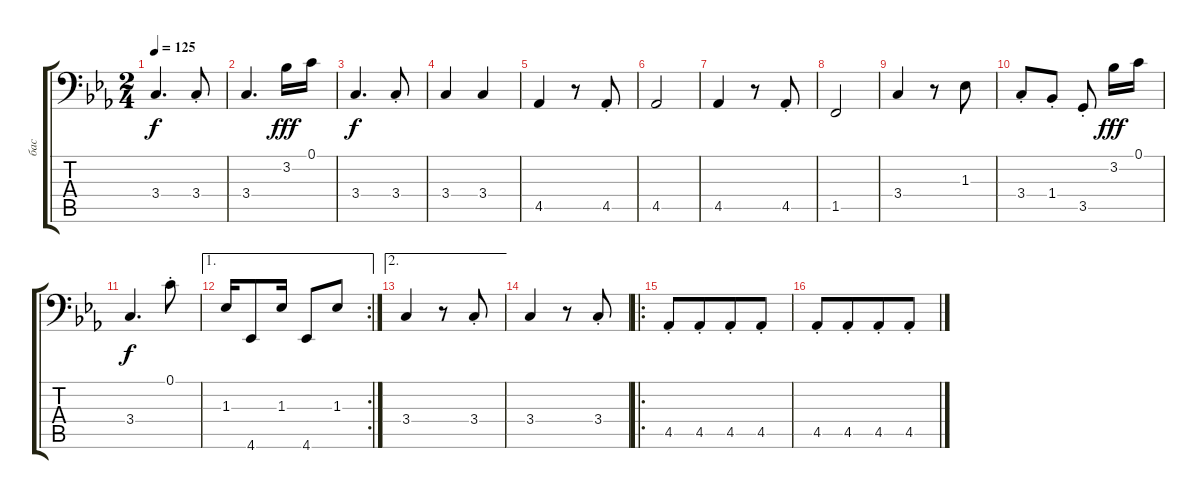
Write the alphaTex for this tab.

\track ("бас" "бас") {instrument electricbassfinger}
\staff {score tabs}
\tuning (C3 G2 D2 A1 E1 B0) {hide}
\ts (2 4)
\tempo 125
\clef f4
\ks cminor
3.4.4{d dy f} 3.4{st}.8 |
3.4.4{d} 3.2.16{dy fff} 0.1.16 |
3.4.4{d dy f} 3.4{st}.8 |
3.4.4 3.4.4 |
4.5.4 r.8 4.5{st}.8 |
4.5.2 |
4.5.4 r.8 4.5{st}.8 |
1.5.2 |
3.4.4 r.8 1.3.8 |
3.4{st}.8 1.4{st}.8 3.5{st}.8{beam split} 3.2.16{dy fff} 0.1.16 |
3.4.4{d dy f} 0.1{st}.8 |
\ae 1
\rc 2
1.3.16 4.6.8 1.3.16 4.6.8 1.3.8 |
\ae 2
3.4.4 r.8 3.4{st}.8 |
3.4.4 r.8 3.4{st}.8 |
\ro
4.5{st}.8 4.5{st}.8{beam merge} 4.5{st}.8 4.5{st}.8 |
4.5{st}.8{beam merge} 4.5{st}.8{beam merge} 4.5{st}.8{beam merge} 4.5{st}.8
